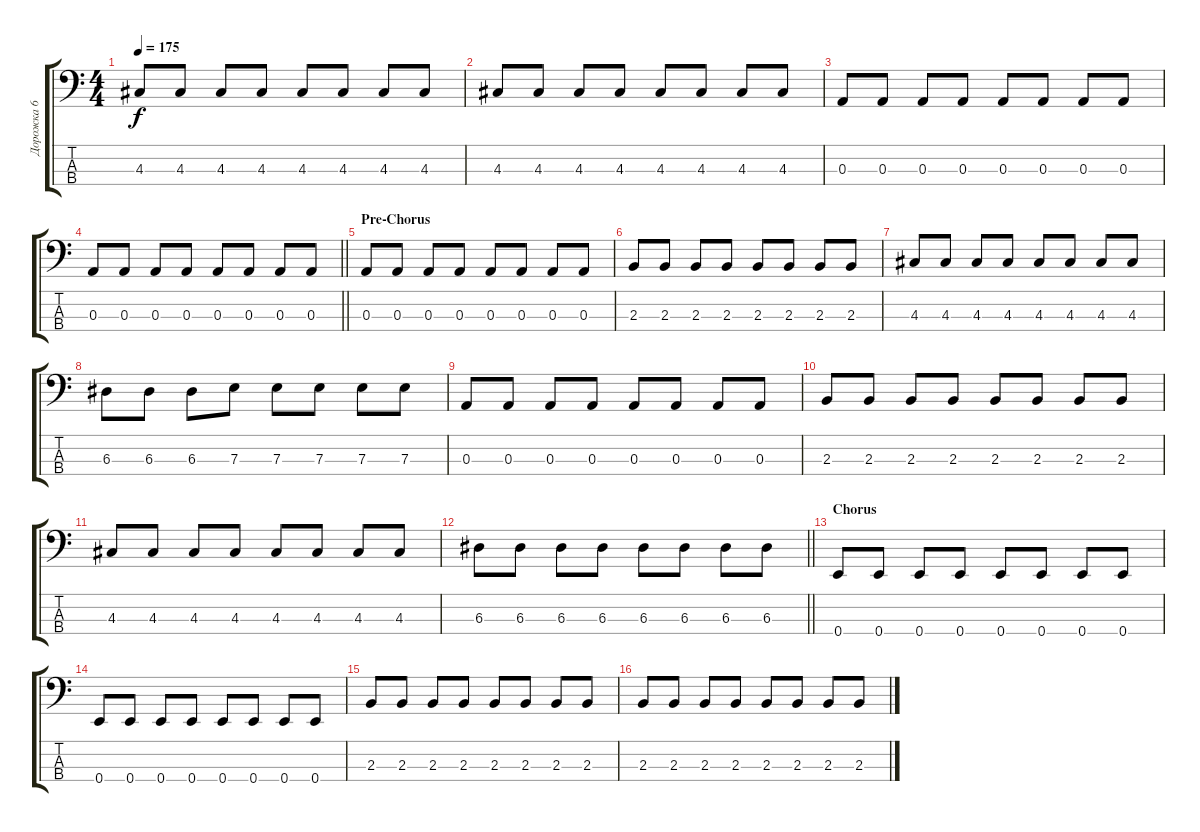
\track ("Дорожка 6" "Дорожка 6") {instrument electricbassfinger}
\staff {score tabs}
\tuning (G2 D2 A1 E1) {hide}
\ts (4 4)
\tempo 175
\clef f4
\ks c
4.3.8{dy f} 4.3.8 4.3.8 4.3.8 4.3.8 4.3.8 4.3.8 4.3.8 |
4.3.8 4.3.8 4.3.8 4.3.8 4.3.8 4.3.8 4.3.8 4.3.8 |
0.3.8 0.3.8 0.3.8 0.3.8 0.3.8 0.3.8 0.3.8 0.3.8 |
\barLineRight lightlight
0.3.8 0.3.8 0.3.8 0.3.8 0.3.8 0.3.8 0.3.8 0.3.8 |
\section ("" "Pre-Chorus")
0.3.8 0.3.8 0.3.8 0.3.8 0.3.8 0.3.8 0.3.8 0.3.8 |
2.3.8 2.3.8 2.3.8 2.3.8 2.3.8 2.3.8 2.3.8 2.3.8 |
4.3.8 4.3.8 4.3.8 4.3.8 4.3.8 4.3.8 4.3.8 4.3.8 |
6.3.8 6.3.8 6.3.8 7.3.8 7.3.8 7.3.8 7.3.8 7.3.8 |
0.3.8 0.3.8 0.3.8 0.3.8 0.3.8 0.3.8 0.3.8 0.3.8 |
2.3.8 2.3.8 2.3.8 2.3.8 2.3.8 2.3.8 2.3.8 2.3.8 |
4.3.8 4.3.8 4.3.8 4.3.8 4.3.8 4.3.8 4.3.8 4.3.8 |
\barLineRight lightlight
6.3.8 6.3.8 6.3.8 6.3.8 6.3.8 6.3.8 6.3.8 6.3.8 |
\section ("" "Chorus")
0.4.8 0.4.8 0.4.8 0.4.8 0.4.8 0.4.8 0.4.8 0.4.8 |
0.4.8 0.4.8 0.4.8 0.4.8 0.4.8 0.4.8 0.4.8 0.4.8 |
2.3.8 2.3.8 2.3.8 2.3.8 2.3.8 2.3.8 2.3.8 2.3.8 |
2.3.8 2.3.8 2.3.8 2.3.8 2.3.8 2.3.8 2.3.8 2.3.8
